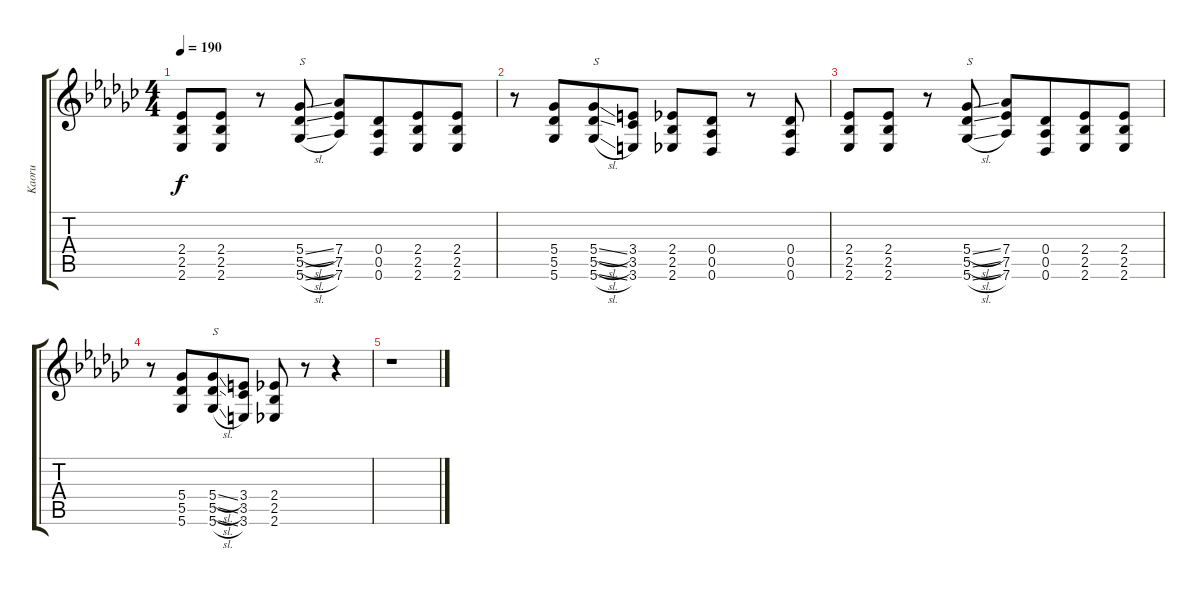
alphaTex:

\track ("Kaoru" "Kaoru") {instrument overdrivenguitar}
\staff {score tabs}
\tuning (Eb4 Bb3 Gb3 Db3 Ab2 Db2) {hide}
\ts (4 4)
\tempo 190
\clef g2
\ks ebminor
(2.4 2.5 2.6).8{dy f} (2.4 2.5 2.6).8 r.8 (5.4{sl} 5.5{sl} 5.6{sl}).8{txt "S"} (7.4 7.5 7.6).8 (0.4 0.5 0.6).8{beam merge} (2.4 2.5 2.6).8 (2.4 2.5 2.6).8 |
r.8 (5.4 5.5 5.6).8{beam merge} (5.4{sl} 5.5{sl} 5.6{sl}).8{txt "S"} (3.4 3.5 3.6).8 (2.4 2.5 2.6).8 (0.4 0.5 0.6).8 r.8 (0.4 0.5 0.6).8 |
(2.4 2.5 2.6).8 (2.4 2.5 2.6).8 r.8 (5.4{sl} 5.5{sl} 5.6{sl}).8{txt "S"} (7.4 7.5 7.6).8 (0.4 0.5 0.6).8{beam merge} (2.4 2.5 2.6).8 (2.4 2.5 2.6).8 |
r.8 (5.4 5.5 5.6).8{beam merge} (5.4{sl} 5.5{sl} 5.6{sl}).8{txt "S"} (3.4 3.5 3.6).8 (2.4 2.5 2.6).8 r.8 r.4 |
r.1
